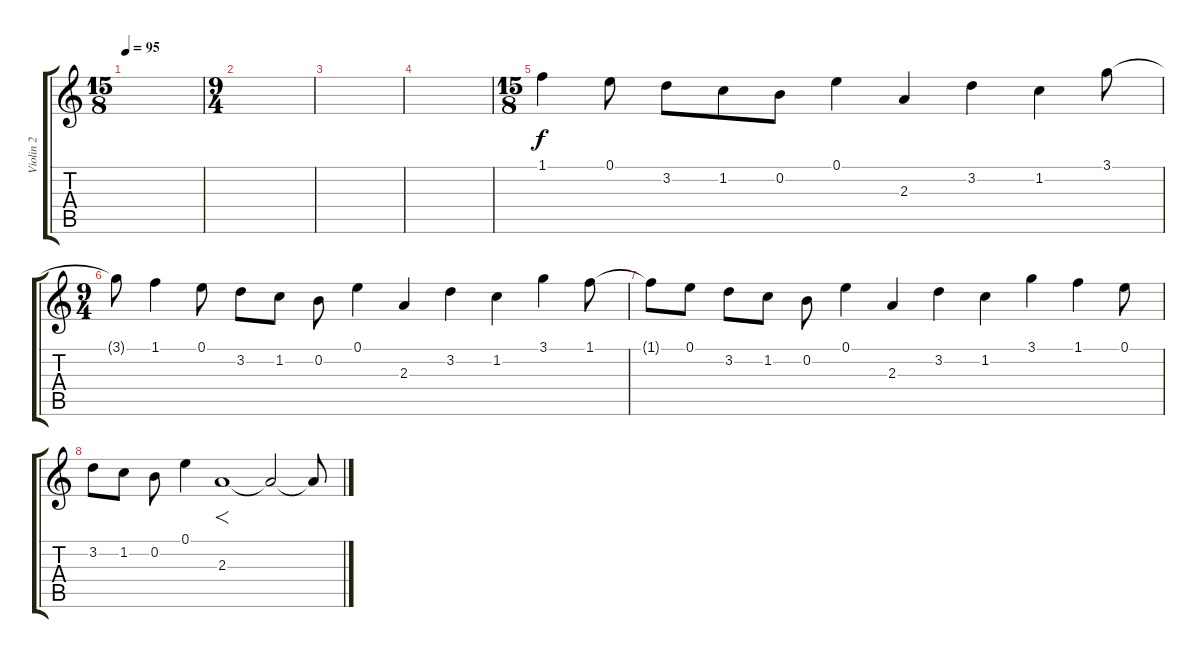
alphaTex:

\track ("Violin 2" "Violin 2") {instrument electricguitarclean}
\staff {score tabs}
\tuning (E4 B3 G3 D3 A2 E2) {hide}
\ts (15 8)
\tempo 95
\clef g2
\ks c
|
\ts (9 4)
|
|
|
\ts (15 8)
1.1.4 0.1.8 3.2.8 1.2.8 0.2.8 0.1.4 2.3.4 3.2.4 1.2.4 3.1.8 |
\ts (9 4)
3.1{t}.8 1.1.4 0.1.8 3.2.8 1.2.8 0.2.8 0.1.4 2.3.4 3.2.4 1.2.4 3.1.4 1.1.8 |
1.1{t}.8 0.1.8 3.2.8 1.2.8 0.2.8 0.1.4 2.3.4 3.2.4 1.2.4 3.1.4 1.1.4 0.1.8 |
3.2.8 1.2.8 0.2.8 0.1.4 2.3.1{f} 2.3{t}.2 2.3{t}.8
